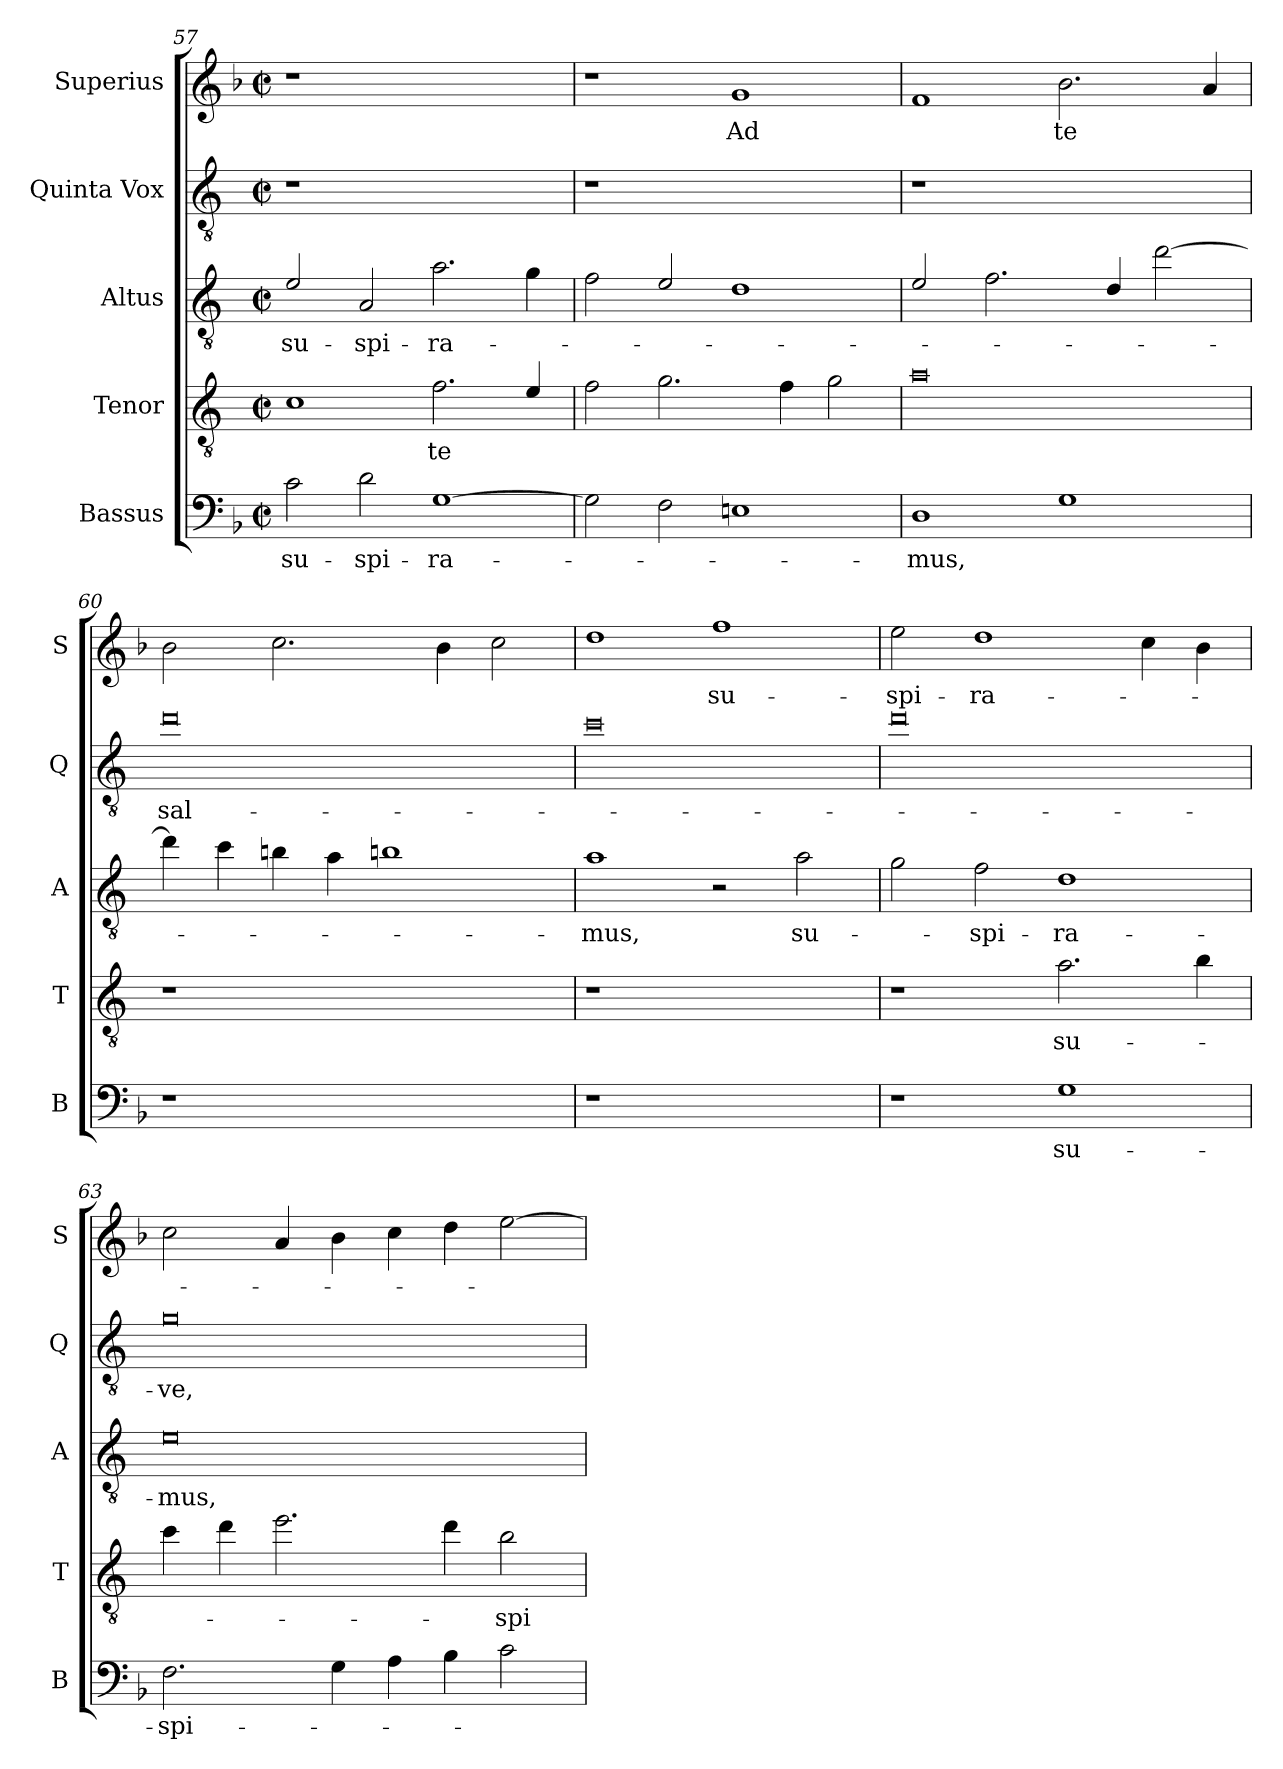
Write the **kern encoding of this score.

**kern	**text	**kern	**text	**kern	**text	**kern	**text	**kern	**text
*part5	*part5	*part4	*part4	*part3	*part3	*part2	*part2	*part1	*part1
*staff5	*staff5	*staff4	*staff4	*staff3	*staff3	*staff2	*staff2	*staff1	*staff1
*I"Bassus	*	*I"Tenor	*	*I"Altus	*	*I"Quinta Vox	*	*I"Superius	*
*I'B	*	*I'T	*	*I'A	*	*I'Q	*	*I'S	*
*clefF4	*	*clefGv2	*	*clefGv2	*	*clefGv2	*	*clefG2	*
*	*	*ITrd4c7	*	*ITrd4c7	*	*ITrd4c7	*	*	*
*k[b-]	*	*k[b-]	*	*k[b-]	*	*k[b-]	*	*k[b-]	*
*d:	*	*d:	*	*d:	*	*d:	*	*d:	*
*M2/2	*	*M2/2	*	*M2/2	*	*M2/2	*	*M2/2	*
*met(c|)	*	*met(c|)	*	*met(c|)	*	*met(c|)	*	*met(c|)	*
=57	=57	=57	=57	=57	=57	=57	=57	=57	=57
!	!LO:LY:b	!	!	!	!LO:LY:b	!	!	!	!
2c\	su-	1F	.	2A/	su-	1r	.	1r	.
!	!LO:LY:b	!	!	!	!LO:LY:b	!	!	!	!
2d\	-spi-	.	.	2D/	-spi-	.	.	.	.
!	!LO:LY:b	!	!LO:LY:b	!	!LO:LY:b	!	!	!	!
[1G	-ra-	2.B-\	te	2.d\	-ra-	1ryy	.	1ryy	.
.	.	4A/	.	4c\	.	.	.	.	.
!!LO:LB:g=z
=58	=58	=58	=58	=58	=58	=58	=58	=58	=58
2G\]	.	2B-\	.	2B-\	.	1r	.	1r	.
2F\	.	2.c\	.	2A/	.	.	.	.	.
!	!	!	!	!	!	!	!	!	!LO:LY:b
1Eni	.	.	.	1G	.	1ryy	.	1g	Ad
.	.	4B-\	.	.	.	.	.	.	.
.	.	2c\	.	.	.	.	.	.	.
=59	=59	=59	=59	=59	=59	=59	=59	=59	=59
!	!LO:LY:b	!	!	!	!	!	!	!	!
1D	-mus,	0d	.	2A/	.	1r	.	1f	.
.	.	.	.	2.B-\	.	.	.	.	.
!	!	!	!	!	!	!	!	!	!LO:LY:b
1G	.	.	.	.	.	1ryy	.	2.b-\	te
.	.	.	.	4G/	.	.	.	.	.
.	.	.	.	[2g\	.	.	.	.	.
.	.	.	.	.	.	.	.	4a/	.
=60	=60	=60	=60	=60	=60	=60	=60	=60	=60
!	!	!	!	!	!	!	!LO:LY:b	!	!
1r	.	1r	.	4g\]	.	0g	sal-	2b-\	.
.	.	.	.	4f\	.	.	.	.	.
.	.	.	.	4eni\	.	.	.	2.cc\	.
.	.	.	.	4d\	.	.	.	.	.
1ryy	.	1ryy	.	1eni	.	.	.	.	.
.	.	.	.	.	.	.	.	4b-\	.
.	.	.	.	.	.	.	.	2cc\	.
=61	=61	=61	=61	=61	=61	=61	=61	=61	=61
!	!	!	!	!	!LO:LY:b	!	!	!	!
1r	.	1r	.	1d	-mus,	0f	.	1dd	.
!	!	!	!	!	!	!	!	!	!LO:LY:b
1ryy	.	1ryy	.	2r	.	.	.	1ff	su-
!	!	!	!	!	!LO:LY:b	!	!	!	!
.	.	.	.	2d\	su-	.	.	.	.
=62	=62	=62	=62	=62	=62	=62	=62	=62	=62
!	!	!	!	!	!	!	!	!	!LO:LY:b
1r	.	1r	.	2c\	.	0g	.	2ee\	-spi-
!	!	!	!	!	!LO:LY:b	!	!	!	!LO:LY:b
.	.	.	.	2B-\	-spi-	.	.	1dd	-ra-
!	!LO:LY:b	!	!LO:LY:b	!	!LO:LY:b	!	!	!	!
1G	su-	2.d\	su-	1G	-ra-	.	.	.	.
.	.	.	.	.	.	.	.	4cc\	.
.	.	4e\	.	.	.	.	.	4b-\	.
=63	=63	=63	=63	=63	=63	=63	=63	=63	=63
!	!LO:LY:b	!	!	!	!LO:LY:b	!	!LO:LY:b	!	!
2.F\	-spi-	4f\	.	0A	-mus,	0c	-ve,	2cc\	.
.	.	4g\	.	.	.	.	.	.	.
.	.	2.a\	.	.	.	.	.	4a/	.
4G\	.	.	.	.	.	.	.	4b-\	.
4A\	.	.	.	.	.	.	.	4cc\	.
4B-\	.	4g\	.	.	.	.	.	4dd\	.
!	!	!	!LO:LY:b	!	!	!	!	!	!
2c\	.	2e\	-spi-	.	.	.	.	[2ee\	.
=	=	=	=	=	=	=	=	=	=
*-	*-	*-	*-	*-	*-	*-	*-	*-	*-
